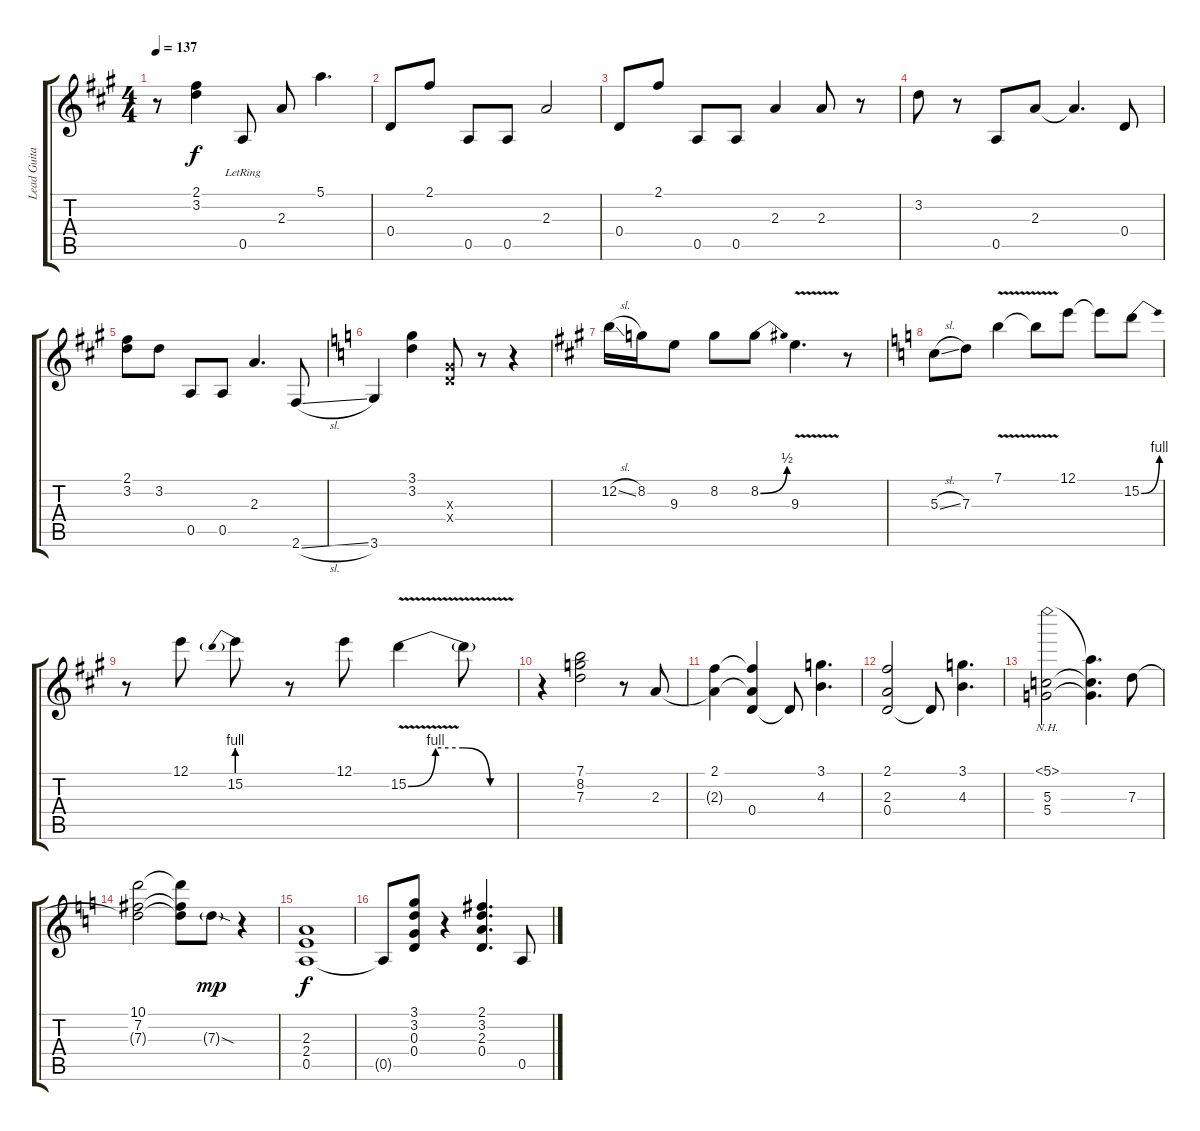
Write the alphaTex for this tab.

\track ("Lead Guitar" "Lead Guita") {instrument overdrivenguitar}
\staff {score tabs}
\tuning (E4 B3 G3 D3 A2 E2) {hide}
\ts (4 4)
\tempo 137
\clef g2
\ks a
r.8{dy f} (2.1 3.2).4 0.5{lr}.8 2.3.8 5.1.4{d} |
0.4.8 2.1.8 0.5.8 0.5.8 2.3.2 |
0.4.8 2.1.8 0.5.8 0.5.8 2.3.4 2.3.8 r.8 |
3.2.8 r.8 0.5.8 2.3.8 2.3{t}.4{d} 0.4.8 |
(2.1 3.2).8 3.2.8 0.5.8 0.5.8 2.3.4{d} 2.6{sl}.8 |
\ks c
3.6.4 (3.1 3.2).4 (0.3{x} 0.4{x}).8 r.8 r.4 |
\ks a
12.2{sl}.16 8.2.16 9.3.8 8.2.8 8.2{be (bend 0 0 60 2)}.8 9.3{v}.4{d} r.8 |
\ks c
5.3{sl}.8 7.3.8 7.1{v}.4 7.1{t}.8 12.1.8 12.1{t}.8 15.2{be (bend 0 0 60 4)}.8 |
\ks a
r.8 12.1.8 15.2{be (prebend 0 4 60 4)}.8 r.8 12.1.8 15.2{be (custom 0 0 15 4 30 4 45 0 60 0) v}.4 15.2{t}.8 |
r.4 (7.1 8.2 7.3).2 r.8 2.3.8 |
(2.1 2.3{t}).4 (2.1{t} 2.3{t} 0.4).4 0.4{t}.8 (3.1 4.3).4{d} |
(2.1 2.3 0.4).2 0.4{t}.8 (3.1 4.3).4{d} |
(5.1{nh} 5.3 5.4).2 (5.1{t} 5.3{t} 5.4{t}).4{d} 7.3.8 |
\ks c
(10.1 7.2 7.3{t}).2 (10.1{t} 7.2{t} 7.3{t}).8 7.3{sod g}.8{dy mp} r.4 |
(2.3 2.4 0.5).1{dy f} |
0.5{t}.8 (3.1 3.2 0.3 0.4).8 r.4 (2.1 3.2 2.3 0.4).4{d} 0.5.8
